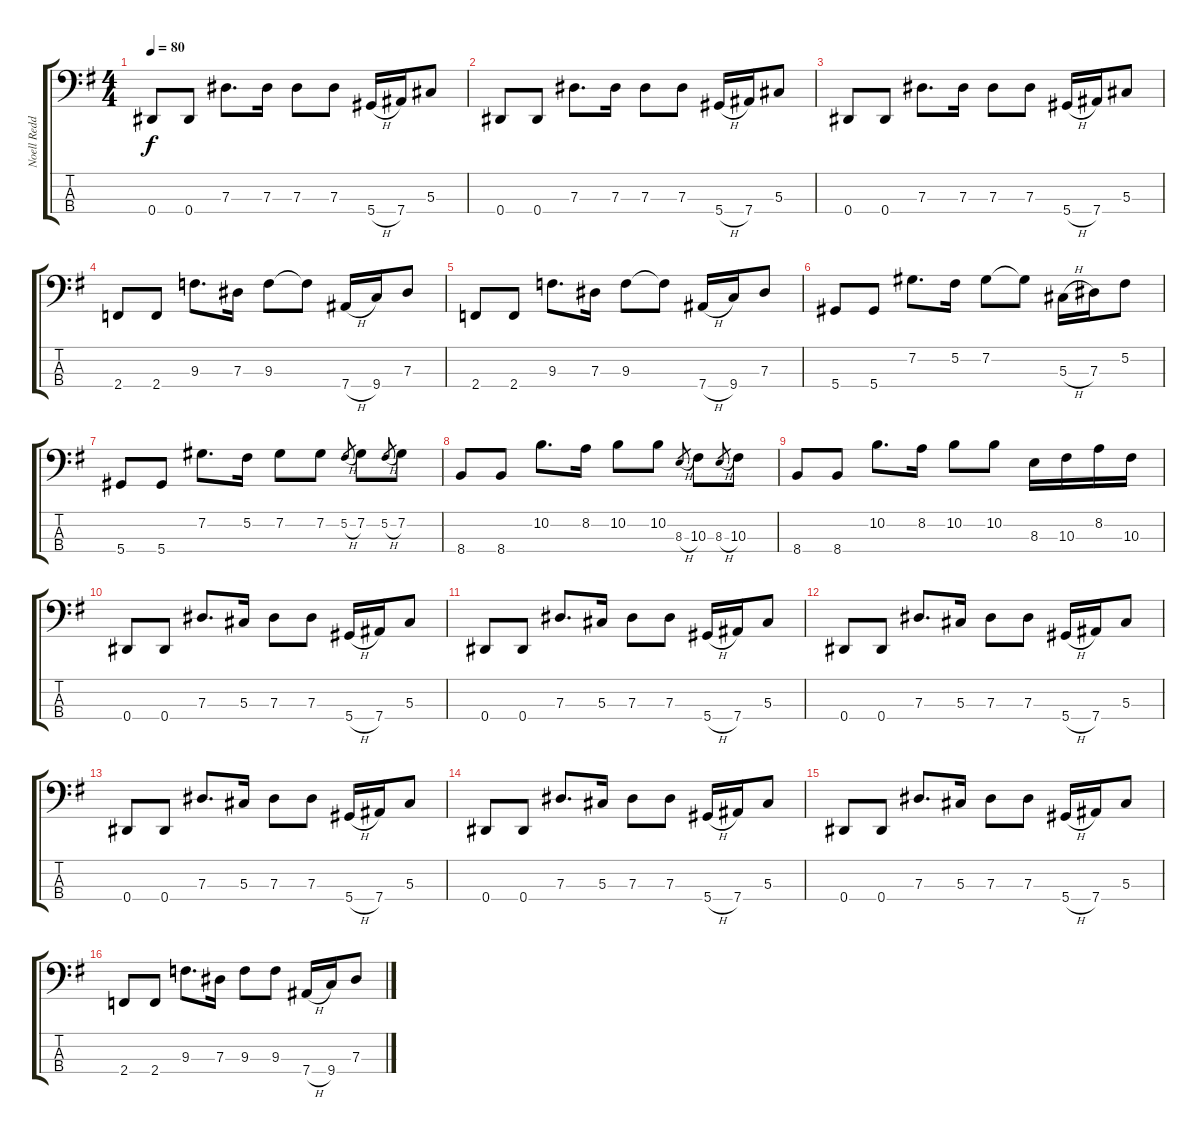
\track ("Noell Redding" "Noell Redd") {instrument electricbasspick}
\staff {score tabs}
\tuning (Gb2 Db2 Ab1 Eb1) {hide}
\ts (4 4)
\tempo 80
\clef f4
\ks eminor
0.4.8{dy f} 0.4.8 7.3.8{d} 7.3.16 7.3.8 7.3.8 5.4{h}.16 7.4.16 5.3.8 |
0.4.8 0.4.8 7.3.8{d} 7.3.16 7.3.8 7.3.8 5.4{h}.16 7.4.16 5.3.8 |
0.4.8 0.4.8 7.3.8{d} 7.3.16 7.3.8 7.3.8 5.4{h}.16 7.4.16 5.3.8 |
2.4.8 2.4.8 9.3.8{d} 7.3.16 9.3.8 9.3{t}.8 7.4{h}.16 9.4.16 7.3.8 |
2.4.8 2.4.8 9.3.8{d} 7.3.16 9.3.8 9.3{t}.8 7.4{h}.16 9.4.16 7.3.8 |
5.4.8 5.4.8 7.2.8{d} 5.2.16 7.2.8 7.2{t}.8 5.3{h}.16 7.3.16 5.2.8 |
5.4.8 5.4.8 7.2.8{d} 5.2.16 7.2.8 7.2.8 5.2{h}.8{gr} 7.2.8 5.2{h}.8{gr} 7.2.8 |
8.4.8 8.4.8 10.2.8{d} 8.2.16 10.2.8 10.2.8 8.3{h}.8{gr} 10.3.8 8.3{h}.8{gr} 10.3.8 |
8.4.8 8.4.8 10.2.8{d} 8.2.16 10.2.8 10.2.8 8.3.16 10.3.16 8.2.16 10.3.16 |
0.4.8 0.4.8 7.3.8{d} 5.3.16 7.3.8 7.3.8 5.4{h}.16 7.4.16 5.3.8 |
0.4.8 0.4.8 7.3.8{d} 5.3.16 7.3.8 7.3.8 5.4{h}.16 7.4.16 5.3.8 |
0.4.8 0.4.8 7.3.8{d} 5.3.16 7.3.8 7.3.8 5.4{h}.16 7.4.16 5.3.8 |
0.4.8 0.4.8 7.3.8{d} 5.3.16 7.3.8 7.3.8 5.4{h}.16 7.4.16 5.3.8 |
0.4.8 0.4.8 7.3.8{d} 5.3.16 7.3.8 7.3.8 5.4{h}.16 7.4.16 5.3.8 |
0.4.8 0.4.8 7.3.8{d} 5.3.16 7.3.8 7.3.8 5.4{h}.16 7.4.16 5.3.8 |
2.4.8 2.4.8 9.3.8{d} 7.3.16 9.3.8 9.3.8 7.4{h}.16 9.4.16 7.3.8
